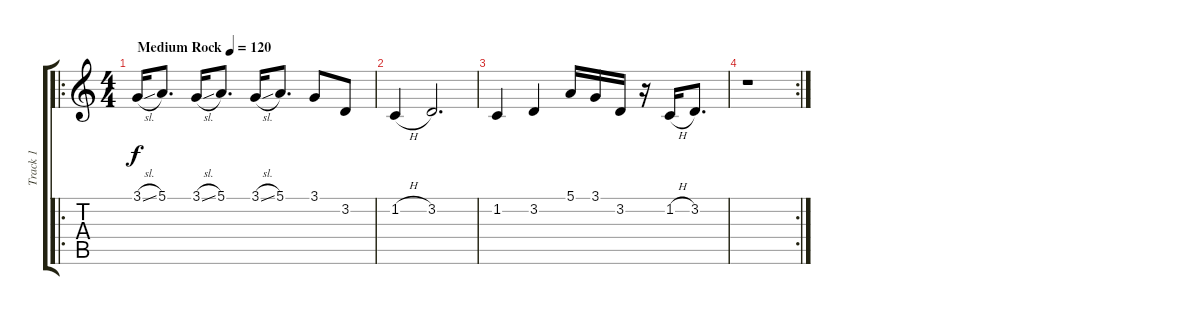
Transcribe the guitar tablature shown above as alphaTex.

\track ("Track 1" "Track 1") {instrument panflute}
\staff {score tabs}
\tuning (E4 B3 G3 D3 A2 E2) {hide}
\ro
\ts (4 4)
\tempo (120 "Medium Rock")
\clef g2
\ks c
3.1{sl}.16{dy f instrument panflute} 5.1.8{d} 3.1{sl}.16 5.1.8{d} 3.1{sl}.16 5.1.8{d} 3.1.8 3.2.8 |
1.2{h}.4 3.2.2{d} |
1.2.4 3.2.4 5.1.16 3.1.16 3.2.16 r.16 1.2{h}.16 3.2.8{d} |
\rc 2
r.1
